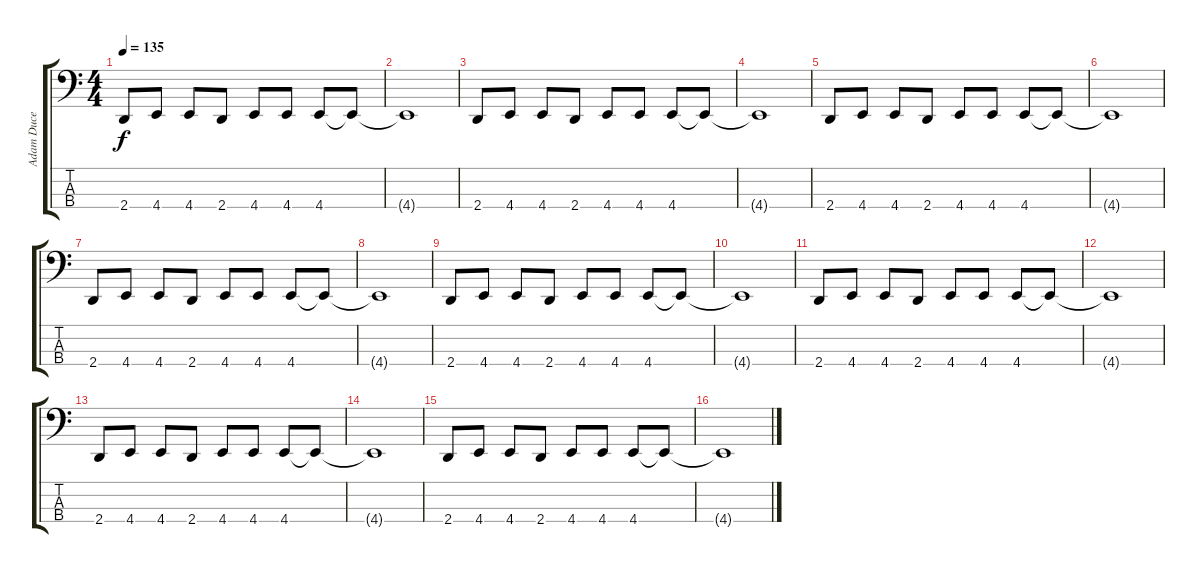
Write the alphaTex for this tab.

\track ("Adam Duce" "Adam Duce") {instrument electricbasspick}
\staff {score tabs}
\tuning (F2 C2 G1 C1) {hide}
\ts (4 4)
\tempo 135
\clef f4
\ks c
2.4.8{dy f} 4.4.8 4.4.8 2.4.8 4.4.8 4.4.8 4.4.8 4.4{t}.8 |
4.4{t}.1 |
2.4.8 4.4.8 4.4.8 2.4.8 4.4.8 4.4.8 4.4.8 4.4{t}.8 |
4.4{t}.1 |
2.4.8 4.4.8 4.4.8 2.4.8 4.4.8 4.4.8 4.4.8 4.4{t}.8 |
4.4{t}.1 |
2.4.8 4.4.8 4.4.8 2.4.8 4.4.8 4.4.8 4.4.8 4.4{t}.8 |
4.4{t}.1 |
2.4.8 4.4.8 4.4.8 2.4.8 4.4.8 4.4.8 4.4.8 4.4{t}.8 |
4.4{t}.1 |
2.4.8 4.4.8 4.4.8 2.4.8 4.4.8 4.4.8 4.4.8 4.4{t}.8 |
4.4{t}.1 |
2.4.8 4.4.8 4.4.8 2.4.8 4.4.8 4.4.8 4.4.8 4.4{t}.8 |
4.4{t}.1 |
2.4.8 4.4.8 4.4.8 2.4.8 4.4.8 4.4.8 4.4.8 4.4{t}.8 |
4.4{t}.1
